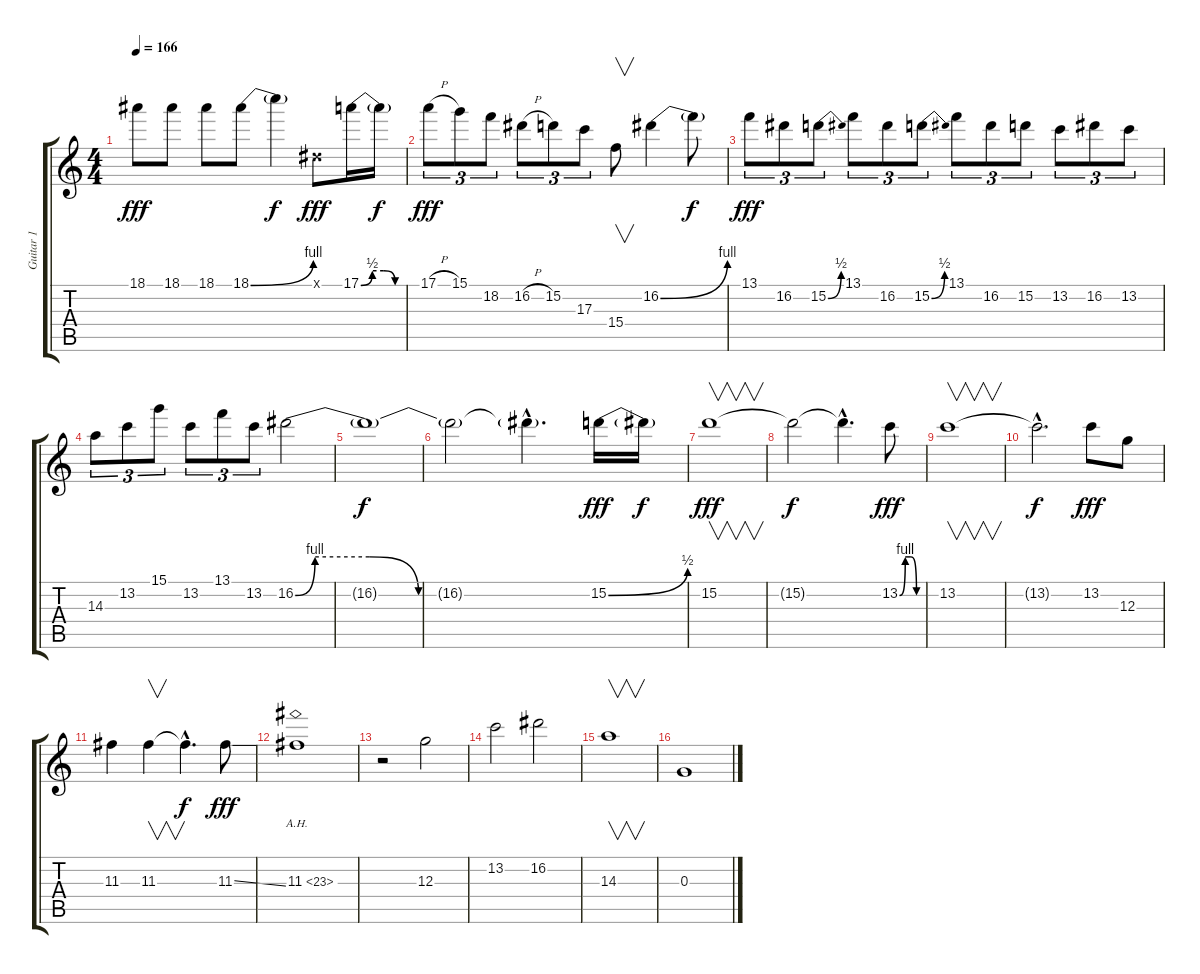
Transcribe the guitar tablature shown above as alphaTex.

\track ("Guitar 1 " "Guitar 1 ") {instrument distortionguitar}
\staff {score tabs}
\tuning (E4 B3 G3 D3 A2 E2) {hide}
\ts (4 4)
\tempo 166
\clef g2
\ks c
18.1.8{dy fff} 18.1.8 18.1.8 18.1{be (bend 0 0 60 4)}.8 18.1{t}.4{dy f} -1.1{x}.8{dy fff} 17.1{be (custom 0 0 15 2 30 2 45 0 60 0)}.16 17.1{t}.16{dy f} |
17.1{h}.8{tu (3 2) dy fff} 15.1.8{tu (3 2)} 18.2.8{tu (3 2)} 16.2{h}.8{tu (3 2)} 15.2.8{tu (3 2)} 17.3.8{tu (3 2)} 15.4.8{v} 16.2{be (bend 0 0 60 4)}.4 16.2{t}.8{dy f} |
13.1.8{tu (3 2) dy fff} 16.2.8{tu (3 2)} 15.2{be (bend 0 0 60 2)}.8{tu (3 2)} 13.1.8{tu (3 2)} 16.2.8{tu (3 2)} 15.2{be (bend 0 0 60 2)}.8{tu (3 2)} 13.1.8{tu (3 2)} 16.2.8{tu (3 2)} 15.2.8{tu (3 2)} 13.2.8{tu (3 2)} 16.2.8{tu (3 2)} 13.2.8{tu (3 2)} |
14.3.8{tu (3 2)} 13.2.8{tu (3 2)} 15.1.8{tu (3 2)} 13.2.8{tu (3 2)} 13.1.8{tu (3 2)} 13.2.8{tu (3 2)} 16.2{be (custom 0 0 4 4 15 4 25 0 45 0 60 0)}.2 |
16.2{t}.1{dy f} |
16.2{t}.2 16.2{hac t}.4{d} 15.2{be (bend 0 0 60 2)}.16{dy fff} 15.2{t}.16{dy f} |
15.2.1{v dy fff} |
15.2{t}.2{dy f} 15.2{hac t}.4{d} 13.2{be (custom 0 0 15 4 30 4 45 0 60 0)}.8{dy fff} |
13.2.1{v} |
13.2{hac t}.2{d dy f} 13.2.8{dy fff} 12.3.8 |
11.3.4 11.3.4{v} 11.3{hac t}.4{d dy f} 11.3{ss}.8{dy fff} |
11.3{ah 12}.1 |
r.2 12.3.2 |
13.2.2 16.2.2 |
14.3.1{v} |
0.3.1
